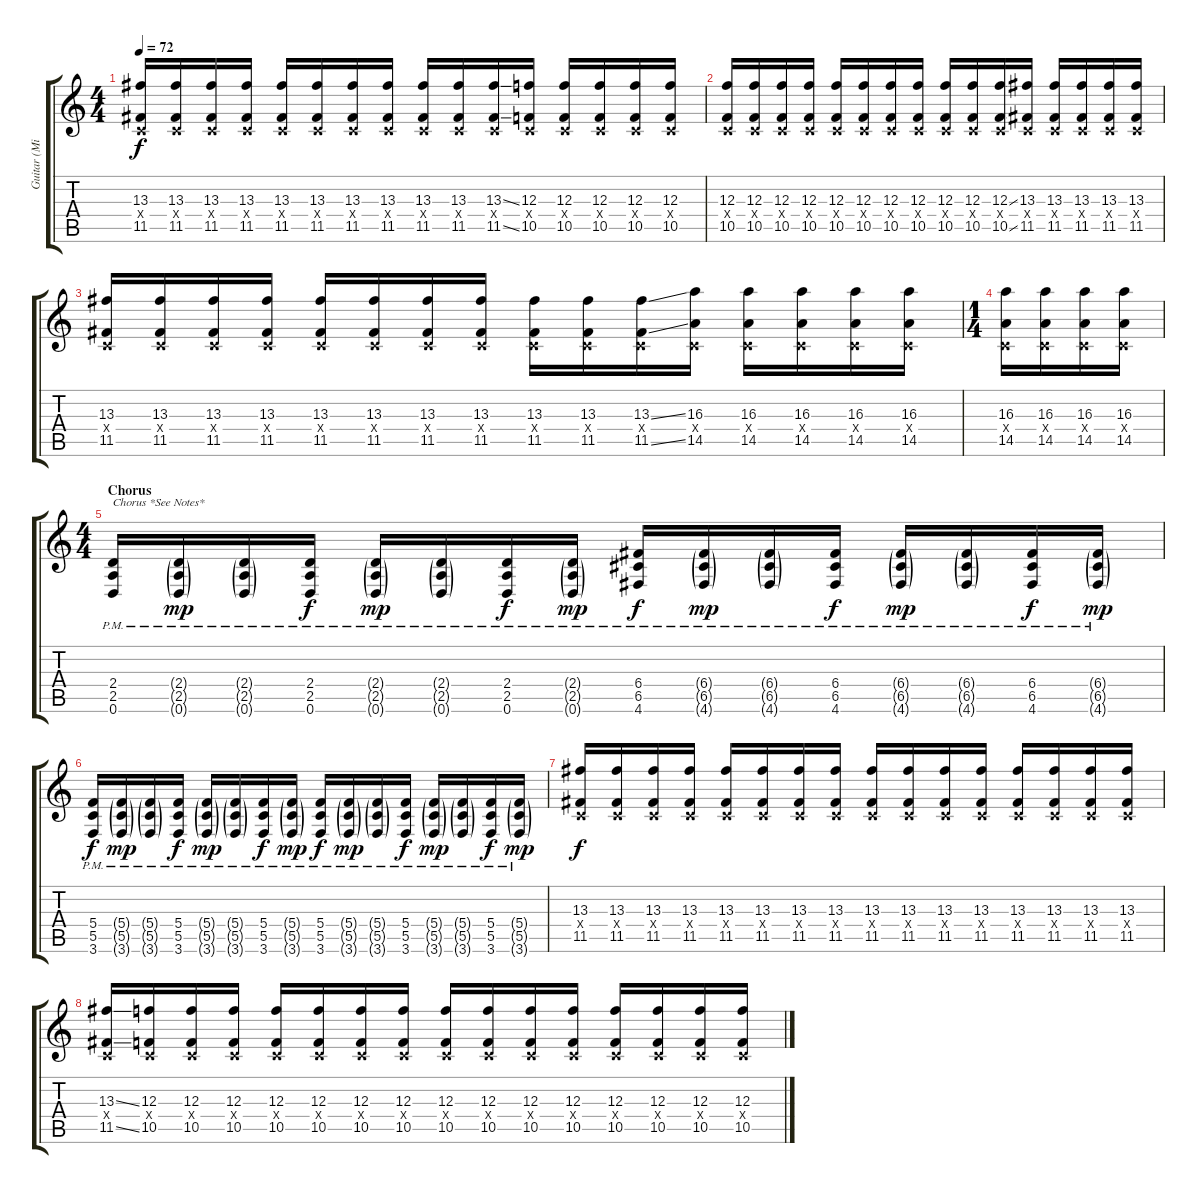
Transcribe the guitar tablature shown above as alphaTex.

\track ("Guitar (Mike DeWolf)" "Guitar (Mi") {instrument distortionguitar}
\staff {score tabs}
\tuning (D4 A3 F3 C3 G2 D2) {hide}
\ts (4 4)
\tempo 72
\clef g2
\ks c
(13.3 0.4{x} 11.5).16{dy f} (13.3 0.4{x} 11.5).16 (13.3 0.4{x} 11.5).16 (13.3 0.4{x} 11.5).16 (13.3 0.4{x} 11.5).16 (13.3 0.4{x} 11.5).16 (13.3 0.4{x} 11.5).16 (13.3 0.4{x} 11.5).16 (13.3 0.4{x} 11.5).16 (13.3 0.4{x} 11.5).16 (13.3{ss} 0.4{x} 11.5{ss}).16 (12.3 0.4{x} 10.5).16 (12.3 0.4{x} 10.5).16 (12.3 0.4{x} 10.5).16 (12.3 0.4{x} 10.5).16 (12.3 0.4{x} 10.5).16 |
(12.3 0.4{x} 10.5).16 (12.3 0.4{x} 10.5).16 (12.3 0.4{x} 10.5).16 (12.3 0.4{x} 10.5).16 (12.3 0.4{x} 10.5).16 (12.3 0.4{x} 10.5).16 (12.3 0.4{x} 10.5).16 (12.3 0.4{x} 10.5).16 (12.3 0.4{x} 10.5).16 (12.3 0.4{x} 10.5).16 (12.3{ss} 0.4{x} 10.5{ss}).16 (13.3 0.4{x} 11.5).16 (13.3 0.4{x} 11.5).16 (13.3 0.4{x} 11.5).16 (13.3 0.4{x} 11.5).16 (13.3 0.4{x} 11.5).16 |
(13.3 0.4{x} 11.5).16 (13.3 0.4{x} 11.5).16 (13.3 0.4{x} 11.5).16 (13.3 0.4{x} 11.5).16 (13.3 0.4{x} 11.5).16 (13.3 0.4{x} 11.5).16 (13.3 0.4{x} 11.5).16 (13.3 0.4{x} 11.5).16 (13.3 0.4{x} 11.5).16 (13.3 0.4{x} 11.5).16 (13.3{ss} 0.4{x} 11.5{ss}).16 (16.3 0.4{x} 14.5).16 (16.3 0.4{x} 14.5).16 (16.3 0.4{x} 14.5).16 (16.3 0.4{x} 14.5).16 (16.3 0.4{x} 14.5).16 |
\ts (1 4)
(16.3 0.4{x} 14.5).16 (16.3 0.4{x} 14.5).16 (16.3 0.4{x} 14.5).16 (16.3 0.4{x} 14.5).16 |
\ts (4 4)
\section ("" "Chorus")
(2.4{pm} 2.5{pm} 0.6{pm}).16{txt "Chorus *See Notes*"} (2.4{g pm} 2.5{g pm} 0.6{g pm}).16{dy mp} (2.4{g pm} 2.5{g pm} 0.6{g pm}).16 (2.4{pm} 2.5{pm} 0.6{pm}).16{dy f} (2.4{g pm} 2.5{g pm} 0.6{g pm}).16{dy mp} (2.4{g pm} 2.5{g pm} 0.6{g pm}).16 (2.4{pm} 2.5{pm} 0.6{pm}).16{dy f} (2.4{g pm} 2.5{g pm} 0.6{g pm}).16{dy mp} (6.4{pm} 6.5{pm} 4.6{pm}).16{dy f} (6.4{g pm} 6.5{g pm} 4.6{g pm}).16{dy mp} (6.4{g pm} 6.5{g pm} 4.6{g pm}).16 (6.4{pm} 6.5{pm} 4.6{pm}).16{dy f} (6.4{g pm} 6.5{g pm} 4.6{g pm}).16{dy mp} (6.4{g pm} 6.5{g pm} 4.6{g pm}).16 (6.4{pm} 6.5{pm} 4.6{pm}).16{dy f} (6.4{g pm} 6.5{g pm} 4.6{g pm}).16{dy mp} |
(5.4{pm} 5.5{pm} 3.6{pm}).16{dy f} (5.4{g pm} 5.5{g pm} 3.6{g pm}).16{dy mp} (5.4{g pm} 5.5{g pm} 3.6{g pm}).16 (5.4{pm} 5.5{pm} 3.6{pm}).16{dy f} (5.4{g pm} 5.5{g pm} 3.6{g pm}).16{dy mp} (5.4{g pm} 5.5{g pm} 3.6{g pm}).16 (5.4{pm} 5.5{pm} 3.6{pm}).16{dy f} (5.4{g pm} 5.5{g pm} 3.6{g pm}).16{dy mp} (5.4{pm} 5.5{pm} 3.6{pm}).16{dy f} (5.4{g pm} 5.5{g pm} 3.6{g pm}).16{dy mp} (5.4{g pm} 5.5{g pm} 3.6{g pm}).16 (5.4{pm} 5.5{pm} 3.6{pm}).16{dy f} (5.4{g pm} 5.5{g pm} 3.6{g pm}).16{dy mp} (5.4{g pm} 5.5{g pm} 3.6{g pm}).16 (5.4{pm} 5.5{pm} 3.6{pm}).16{dy f} (5.4{g pm} 5.5{g pm} 3.6{g pm}).16{dy mp} |
(13.3 0.4{x} 11.5).16{dy f} (13.3 0.4{x} 11.5).16 (13.3 0.4{x} 11.5).16 (13.3 0.4{x} 11.5).16 (13.3 0.4{x} 11.5).16 (13.3 0.4{x} 11.5).16 (13.3 0.4{x} 11.5).16 (13.3 0.4{x} 11.5).16 (13.3 0.4{x} 11.5).16 (13.3 0.4{x} 11.5).16 (13.3 0.4{x} 11.5).16 (13.3 0.4{x} 11.5).16 (13.3 0.4{x} 11.5).16 (13.3 0.4{x} 11.5).16 (13.3 0.4{x} 11.5).16 (13.3 0.4{x} 11.5).16 |
(13.3{ss} 0.4{x} 11.5{ss}).16 (12.3 0.4{x} 10.5).16 (12.3 0.4{x} 10.5).16 (12.3 0.4{x} 10.5).16 (12.3 0.4{x} 10.5).16 (12.3 0.4{x} 10.5).16 (12.3 0.4{x} 10.5).16 (12.3 0.4{x} 10.5).16 (12.3 0.4{x} 10.5).16 (12.3 0.4{x} 10.5).16 (12.3 0.4{x} 10.5).16 (12.3 0.4{x} 10.5).16 (12.3 0.4{x} 10.5).16 (12.3 0.4{x} 10.5).16 (12.3 0.4{x} 10.5).16 (12.3 0.4{x} 10.5).16
